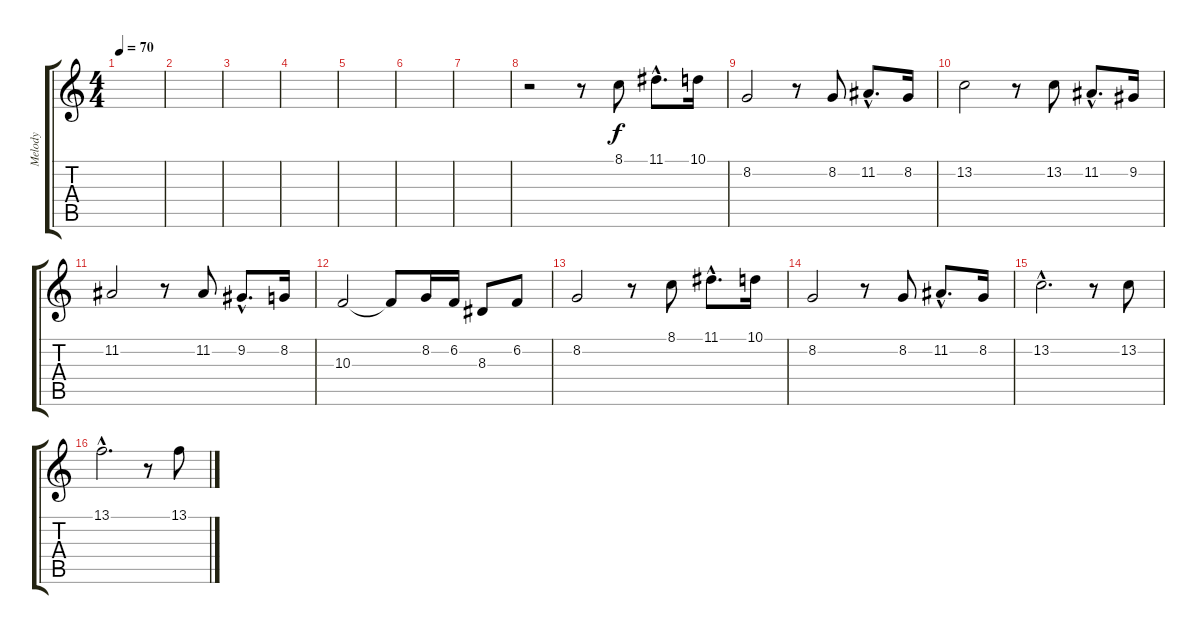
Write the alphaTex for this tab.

\track ("Melody" "Melody") {instrument electricgrandpiano}
\staff {score tabs}
\tuning (E4 B3 G3 D3 A2 E2) {hide}
\ts (4 4)
\tempo 70
\clef g2
\ks c
|
|
|
|
|
|
|
r.2 r.8 8.1.8{volume 14 instrument electricgrandpiano} 11.1{hac}.8{d} 10.1.16 |
8.2.2 r.8 8.2.8 11.2{hac}.8{d} 8.2.16 |
13.2.2 r.8 13.2.8 11.2{hac}.8{d} 9.2.16 |
11.2.2 r.8 11.2.8 9.2{hac}.8{d} 8.2.16 |
10.3.2 10.3{t}.8 8.2.16 6.2.16 8.3.8 6.2.8 |
8.2.2 r.8 8.1.8 11.1{hac}.8{d} 10.1.16 |
8.2.2 r.8 8.2.8 11.2{hac}.8{d} 8.2.16 |
13.2{hac}.2{d} r.8 13.2.8 |
13.1{hac}.2{d} r.8 13.1.8
